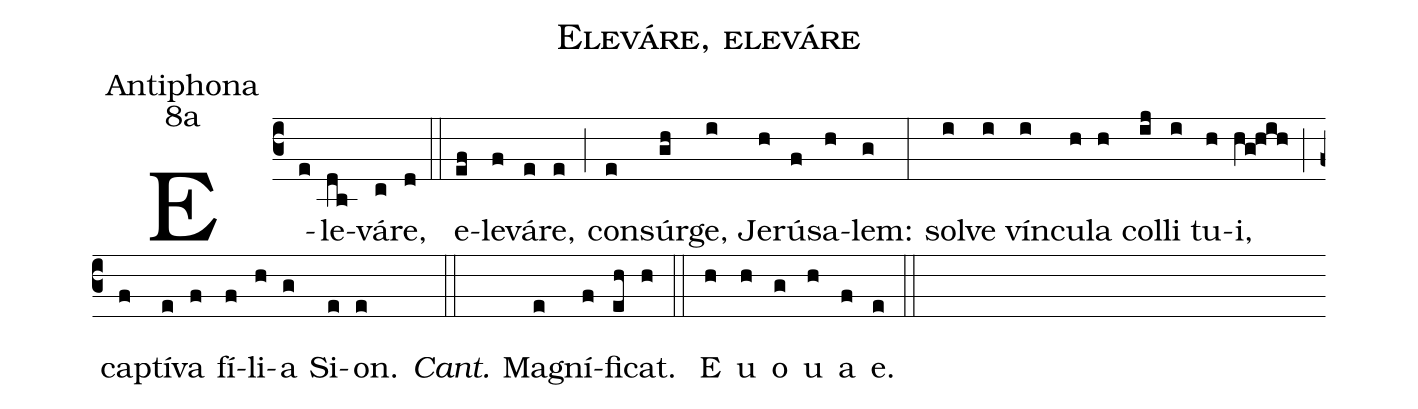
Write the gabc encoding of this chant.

name:Eleváre, eleváre;
office-part:Antiphona;
mode:8a;
%%
(c3) E(e)le(db)vá(c)re,(d) (::) e(ef)le(f)vá(e)re,(e) (;) con(e)súr(gh)ge,(i) Je(h)rú(f)sa(h)lem:(g) (:) sol(i)ve(i) vín(i)cu(h)la(h) col(ij)li(i) tu(h)i,(hg!hih) (;) cap(f)tí(e)va(f) fí(f)li(h)a(g) Si(e)on.(e) (::)
<i>Cant.</i> M{a}(e)gní(f)fi(eh)cat.(h) (::)
<eu> E(h) u(h) o(g) u(h) a(f) e.(e) </eu>(::)
